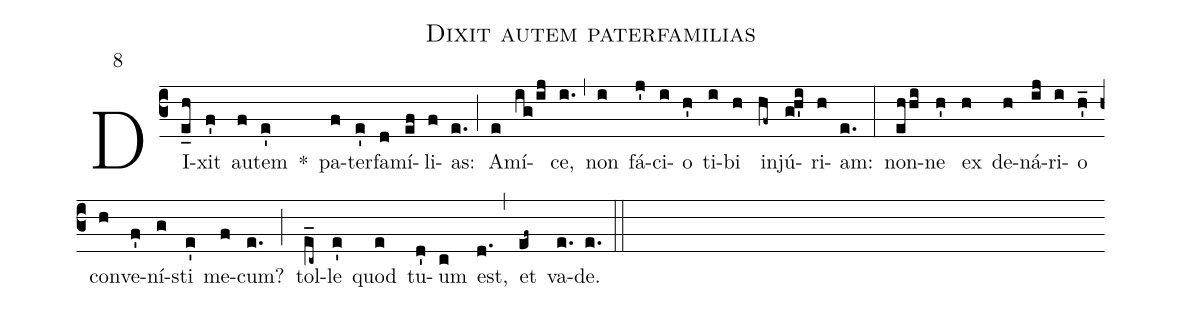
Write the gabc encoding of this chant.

name:Dixit autem paterfamilias;
mode:8;
annotation:8;
office-part:Antiphonae;
%%
(c3) DI(e_h)xit(f') au(f)tem(e') *() pa(f)ter(e')fa(d)mí(ef)li(f)as:(e.) (;) A(e)mí(ig/ij)ce,(i.) (,) non(i) fá(j')ci(i)o(h') ti(i)bi(h) in(hf~)jú(g!h'i)ri(h)am:(e.) (:) non(ehhi)ne(h') ex(h) de(h)ná(ij)ri(i)o(h'_) con(h)ve(f')ní(g)sti(e') me(f)cum?(e.) (;) tol(e_c~)le(e') quod(e) tu(d')um(c) est,(d.) (,) et(ef~) va(e.)de.(e.) (::)
